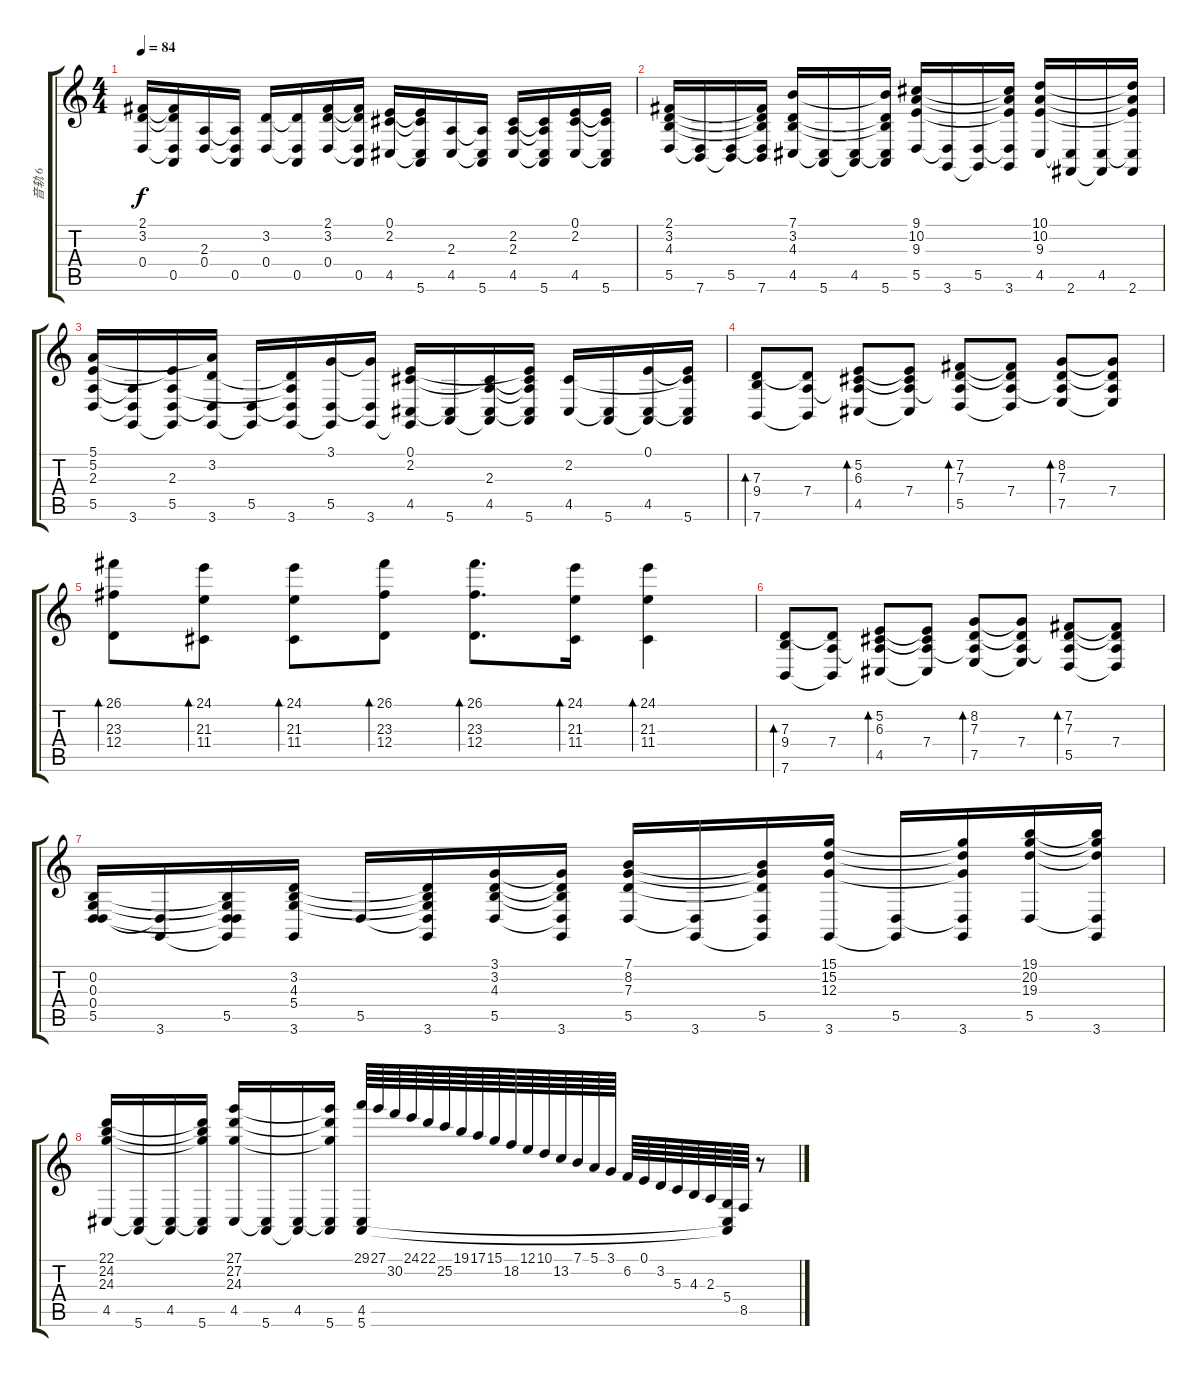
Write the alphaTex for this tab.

\track ("音轨 6" "音轨 6") {instrument brightacousticpiano}
\staff {score tabs}
\tuning (E4 B3 G3 D3 A2 E2) {hide}
\ts (4 4)
\tempo 84
\clef g2
\ks c
(2.1 3.2 0.4).16{dy f} (2.1{t} 3.2{t} 0.4{t} 0.5).16 (2.3 0.4).16 (2.3{t} 0.4{t} 0.5).16 (3.2 0.4).16 (3.2{t} 0.4{t} 0.5).16 (2.1 3.2 0.4).16 (2.1{t} 3.2{t} 0.4{t} 0.5).16 (0.1 2.2 4.5).16 (0.1{t} 2.2{t} 4.5{t} 5.6).16 (2.3 4.5).16 (2.3{t} 4.5{t} 5.6).16 (2.2 2.3 4.5).16 (2.2{t} 2.3{t} 4.5{t} 5.6).16 (0.1 2.2 4.5).16 (0.1{t} 2.2{t} 4.5{t} 5.6).16 |
(2.1 3.2 4.3 5.5).16 (5.5{t} 7.6).16 (5.5 7.6{t}).16 (2.1{t} 3.2{t} 4.3{t} 5.5{t} 7.6).16 (7.1 3.2 4.3 4.5).16 (4.5{t} 5.6).16 (4.5 5.6{t}).16 (7.1{t} 3.2{t} 4.3{t} 4.5{t} 5.6).16 (9.1 10.2 9.3 5.5).16 (5.5{t} 3.6).16 (5.5 3.6{t}).16 (9.1{t} 10.2{t} 9.3{t} 5.5{t} 3.6).16 (10.1 10.2 9.3 4.5).16 (4.5{t} 2.6).16 (4.5 2.6{t}).16 (10.1{t} 10.2{t} 9.3{t} 4.5{t} 2.6).16 |
(5.1 5.2 2.3 5.5).16 (2.3{t} 5.5{t} 3.6).16 (5.2{t} 2.3 5.5 3.6{t}).16 (5.1{t} 3.2 5.5{t} 3.6).16 (5.5 3.6{t}).16 (3.2{t} 2.3{t} 5.5{t} 3.6).16 (3.1 5.5 3.6{t}).16 (3.1{t} 5.5{t} 3.6).16 (0.1 2.2 4.5 3.6{t}).16 (4.5{t} 5.6).16 (2.2{t} 2.3 4.5 5.6{t}).16 (0.1{t} 2.2{t} 2.3{t} 4.5{t} 5.6).16 (2.2 4.5).16 (4.5{t} 5.6).16 (0.1 4.5 5.6{t}).16 (0.1{t} 2.2{t} 4.5{t} 5.6).16 |
(7.3 9.4 7.6).8{bd 60} (7.3{t} 7.4 7.6{t}).8 (5.2 6.3 7.4{t} 4.5).8{bd 60} (5.2{t} 6.3{t} 7.4 4.5{t}).8 (7.2 7.3 7.4{t} 5.5).8{bd 60} (7.2{t} 7.3{t} 7.4 5.5{t}).8 (8.2 7.3 7.4{t} 7.5).8{bd 60} (8.2{t} 7.3{t} 7.4 7.5{t}).8 |
(26.1 23.3 12.4).8{bd 60} (24.1 21.3 11.4).8{bd 60} (24.1 21.3 11.4).8{bd 60} (26.1 23.3 12.4).8{bd 60} (26.1 23.3 12.4).8{d bd 60} (24.1 21.3 11.4).16{bd 60} (24.1 21.3 11.4).4{bd 60} |
(7.3 9.4 7.6).8{bd 60} (7.3{t} 7.4 7.6{t}).8 (5.2 6.3 7.4{t} 4.5).8{bd 60} (5.2{t} 6.3{t} 7.4 4.5{t}).8 (8.2 7.3 7.4{t} 7.5).8{bd 60} (8.2{t} 7.3{t} 7.4 7.5{t}).8 (7.2 7.3 7.4{t} 5.5).8{bd 60} (7.2{t} 7.3{t} 7.4 5.5{t}).8 |
(0.2 0.3 0.4 5.5).16 (5.5{t} 3.6).16 (0.2{t} 0.3{t} 0.4{t} 5.5 3.6{t}).16 (3.2 4.3 5.4 3.6).16 5.5.16 (3.2{t} 4.3{t} 5.4{t} 5.5{t} 3.6).16 (3.1 3.2 4.3 5.5).16 (3.1{t} 3.2{t} 4.3{t} 5.5{t} 3.6).16 (7.1 8.2 7.3 5.5).16 (5.5{t} 3.6).16 (7.1{t} 8.2{t} 7.3{t} 5.5 3.6{t}).16 (15.1 15.2 12.3 3.6).16 (5.5 3.6{t}).16 (15.1{t} 15.2{t} 12.3{t} 5.5{t} 3.6).16 (19.1 20.2 19.3 5.5).16 (19.1{t} 20.2{t} 19.3{t} 5.5{t} 3.6).16 |
(22.1 24.2 24.3 4.5).16 (4.5{t} 5.6).16 (4.5 5.6{t}).16 (22.1{t} 24.2{t} 24.3{t} 4.5{t} 5.6).16 (27.1 27.2 24.3 4.5).16 (4.5{t} 5.6).16 (4.5 5.6{t}).16 (27.1{t} 27.2{t} 24.3{t} 4.5{t} 5.6).16 (29.1 4.5 5.6).64{volume 14} 27.1.64 30.2.64 24.1.64 22.1.64 25.2.64 19.1.64 17.1.64 15.1.64 18.2.64 12.1.64 10.1.64 13.2.64 7.1.64 5.1.64 3.1.64 6.2.64 0.1.64 3.2.64 5.3.64 4.3.64 2.3.64 (5.4 4.5{t} 5.6{t}).64 8.5.64 r.8{volume 16}
